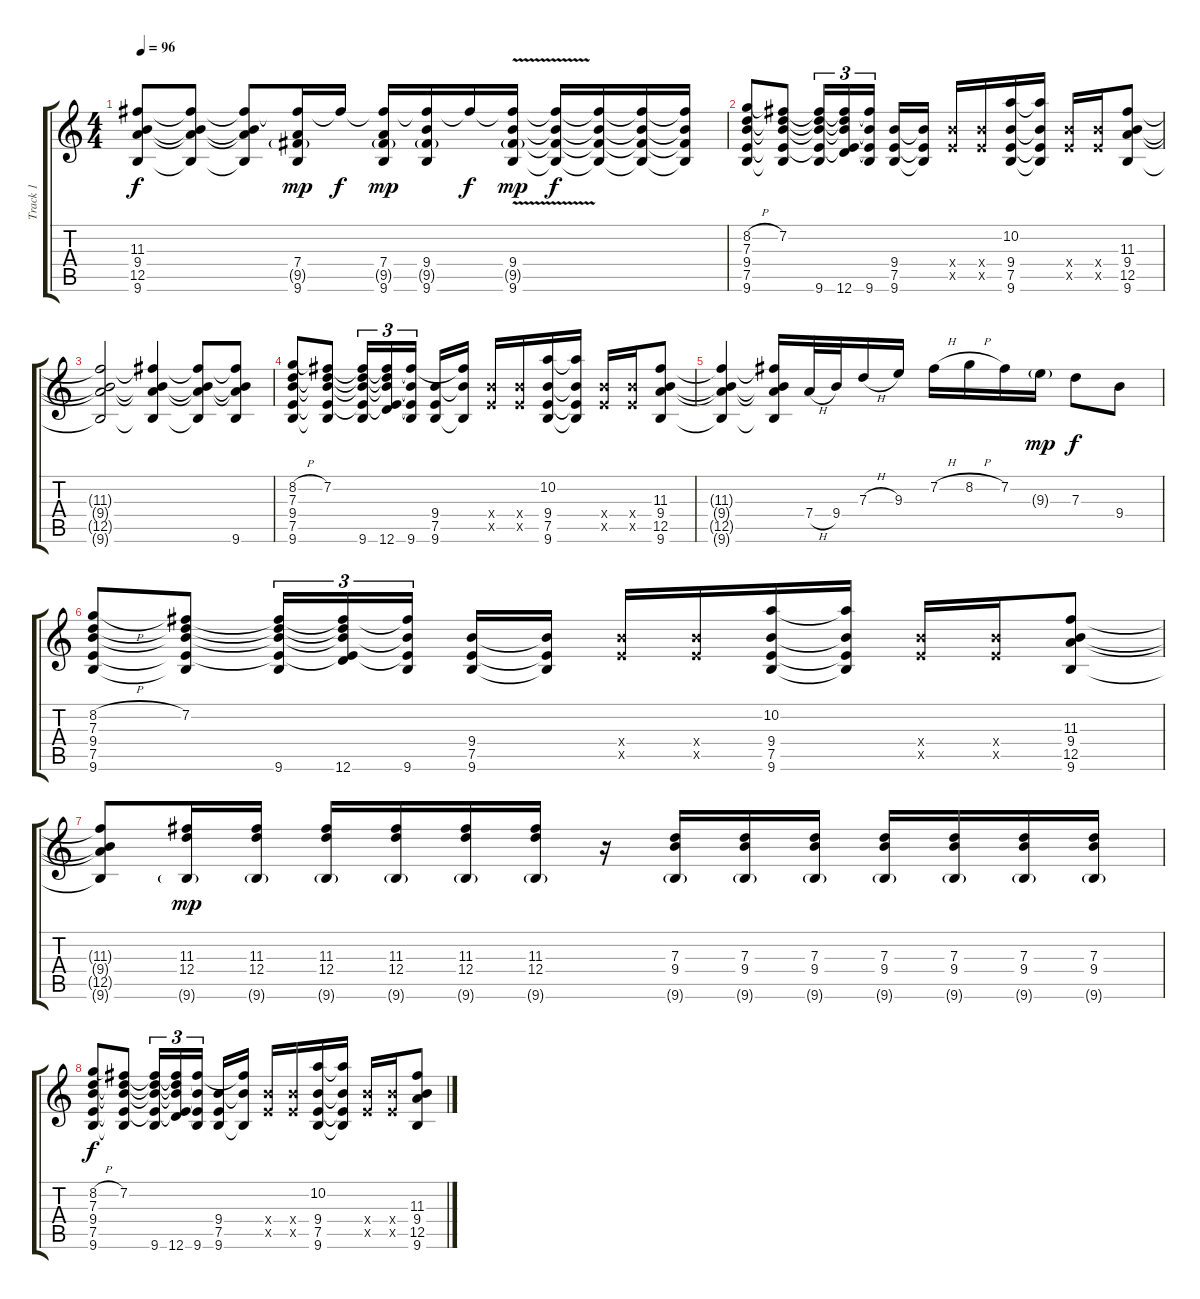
\track ("Track 1" "Track 1") {instrument electricguitarjazz}
\staff {score tabs}
\tuning (E4 B3 G3 D3 A2 D2) {hide}
\ts (4 4)
\tempo 96
\clef g2
\ks c
(11.3{t} 9.4{t} 12.5{t} 9.6{t}).8{dy f} (11.3{t} 9.4{t} 12.5{t} 9.6{t}).8 (11.3{t} 9.4{t} 12.5{t} 9.6{t}).8 (11.3{t} 7.4 9.5{g} 9.6).16{dy mp} 11.3{t}.16{dy f} (11.3{t} 7.4 9.5{g} 9.6).16{dy mp} (11.3{t} 9.4 9.5{g} 9.6).16 11.3{t}.16{dy f} (11.3{t} 9.4{v} 9.5{g} 9.6).16{dy mp} (11.3{t} 9.4{t} 9.5{t} 9.6{t}).16{dy f} (11.3{t} 9.4{t} 9.5{t} 9.6{t}).16 (11.3{t} 9.4{t} 9.5{t} 9.6{t}).16 (11.3{t} 9.4{t} 9.5{t} 9.6{t}).16 |
(8.2{h} 7.3 9.4 7.5 9.6).8 (7.2 7.3{t} 9.4{t} 7.5{t} 9.6{t}).8 (7.2{t} 7.3{t} 9.4{t} 7.5{t} 9.6).16{tu (3 2)} (7.2{t} 7.3{t} 9.4{t} 7.5{t} 12.6).16{tu (3 2)} (7.2{t} 9.4{t} 7.5{t} 9.6).16{tu (3 2) beam splitsecondary} (9.4 7.5 9.6).16 (9.4{t} 7.5{t} 9.6{t}).16 (9.4{x} 7.5{x}).16 (9.4{x} 7.5{x}).16 (10.2 9.4 7.5 9.6).16 (10.2{t} 9.4{t} 7.5{t} 9.6{t}).16 (9.4{x} 7.5{x}).16 (9.4{x} 7.5{x}).16 (11.3 9.4 12.5 9.6).8 |
(11.3{t} 9.4{t} 12.5{t} 9.6{t}).2 (11.3{t} 9.4{t} 12.5{t} 9.6{t}).4 (11.3{t} 9.4{t} 12.5{t} 9.6{t}).8 (11.3{t} 9.4{t} 12.5{t} 9.6).8 |
(8.2{h} 7.3 9.4 7.5 9.6).8 (7.2 7.3{t} 9.4{t} 7.5{t} 9.6{t}).8 (7.2{t} 7.3{t} 9.4{t} 7.5{t} 9.6).16{tu (3 2)} (7.2{t} 7.3{t} 9.4{t} 7.5{t} 12.6).16{tu (3 2)} (7.2{t} 9.4{t} 7.5{t} 9.6).16{tu (3 2) beam splitsecondary} (9.4 7.5 9.6).16 (7.2{t} 9.4{t} 9.6{t}).16 (9.4{x} 7.5{x}).16 (9.4{x} 7.5{x}).16 (10.2 9.4 7.5 9.6).16 (10.2{t} 9.4{t} 7.5{t} 9.6{t}).16 (9.4{x} 7.5{x}).16 (9.4{x} 7.5{x}).16 (11.3 9.4 12.5 9.6).8 |
(11.3{t} 9.4{t} 12.5{t} 9.6{t}).4 (11.3{t} 9.4{t} 12.5{t} 9.6{t}).16 7.4{h}.32 9.4.32 7.3{h}.16 9.3.16 7.2{h}.16 8.2{h}.16 7.2.16 9.3{g}.16{dy mp} 7.3.8{dy f} 9.4.8 |
(8.2{h} 7.3 9.4 7.5 9.6).8 (7.2 7.3{t} 9.4{t} 7.5{t} 9.6{t}).8 (7.2{t} 7.3{t} 9.4{t} 7.5{t} 9.6).16{tu (3 2)} (7.2{t} 7.3{t} 9.4{t} 7.5{t} 12.6).16{tu (3 2)} (7.2{t} 9.4{t} 7.5{t} 9.6).16{tu (3 2) beam splitsecondary} (9.4 7.5 9.6).16 (9.4{t} 7.5{t} 9.6{t}).16 (9.4{x} 7.5{x}).16 (9.4{x} 7.5{x}).16 (10.2 9.4 7.5 9.6).16 (10.2{t} 9.4{t} 7.5{t} 9.6{t}).16 (9.4{x} 7.5{x}).16 (9.4{x} 7.5{x}).16 (11.3 9.4 12.5 9.6).8 |
(11.3{t} 9.4{t} 12.5{t} 9.6{t}).8 (11.3 12.4 9.6{g}).16{dy mp} (11.3 12.4 9.6{g}).16 (11.3 12.4 9.6{g}).16 (11.3 12.4 9.6{g}).16 (11.3 12.4 9.6{g}).16 (11.3 12.4 9.6{g}).16 r.16 (7.3 9.4 9.6{g}).16 (7.3 9.4 9.6{g}).16 (7.3 9.4 9.6{g}).16 (7.3 9.4 9.6{g}).16 (7.3 9.4 9.6{g}).16 (7.3 9.4 9.6{g}).16 (7.3 9.4 9.6{g}).16 |
(8.2{h} 7.3 9.4 7.5 9.6).8{dy f} (7.2 7.3{t} 9.4{t} 7.5{t} 9.6{t}).8 (7.2{t} 7.3{t} 9.4{t} 7.5{t} 9.6).16{tu (3 2)} (7.2{t} 7.3{t} 9.4{t} 7.5{t} 12.6).16{tu (3 2)} (7.2{t} 9.4{t} 7.5{t} 9.6).16{tu (3 2) beam splitsecondary} (9.4 7.5 9.6).16 (7.2{t} 9.4{t} 9.6{t}).16 (9.4{x} 7.5{x}).16 (9.4{x} 7.5{x}).16 (10.2 9.4 7.5 9.6).16 (10.2{t} 9.4{t} 7.5{t} 9.6{t}).16 (9.4{x} 7.5{x}).16 (9.4{x} 7.5{x}).16 (11.3 9.4 12.5 9.6).8
